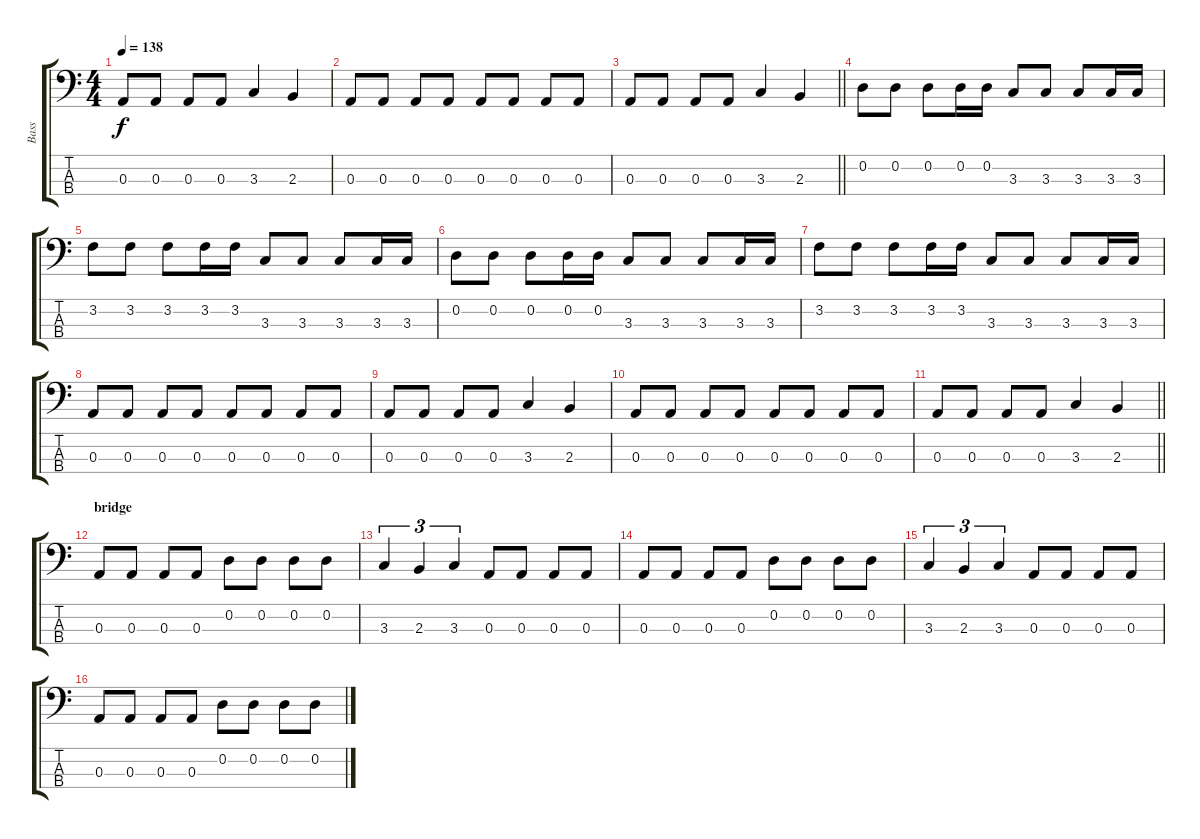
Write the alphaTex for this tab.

\track ("Bass" "Bass") {instrument electricbassfinger}
\staff {score tabs}
\tuning (G2 D2 A1 E1) {hide}
\ts (4 4)
\tempo 138
\clef f4
\ks c
0.3.8{dy f} 0.3.8 0.3.8 0.3.8 3.3.4 2.3.4 |
0.3.8 0.3.8 0.3.8 0.3.8 0.3.8 0.3.8 0.3.8 0.3.8 |
\barLineRight lightlight
0.3.8 0.3.8 0.3.8 0.3.8 3.3.4 2.3.4 |
0.2.8 0.2.8 0.2.8 0.2.16 0.2.16 3.3.8 3.3.8 3.3.8 3.3.16 3.3.16 |
3.2.8 3.2.8 3.2.8 3.2.16 3.2.16 3.3.8 3.3.8 3.3.8 3.3.16 3.3.16 |
0.2.8 0.2.8 0.2.8 0.2.16 0.2.16 3.3.8 3.3.8 3.3.8 3.3.16 3.3.16 |
3.2.8 3.2.8 3.2.8 3.2.16 3.2.16 3.3.8 3.3.8 3.3.8 3.3.16 3.3.16 |
0.3.8 0.3.8 0.3.8 0.3.8 0.3.8 0.3.8 0.3.8 0.3.8 |
0.3.8 0.3.8 0.3.8 0.3.8 3.3.4 2.3.4 |
0.3.8 0.3.8 0.3.8 0.3.8 0.3.8 0.3.8 0.3.8 0.3.8 |
\barLineRight lightlight
0.3.8 0.3.8 0.3.8 0.3.8 3.3.4 2.3.4 |
\section ("" "bridge")
0.3.8 0.3.8 0.3.8 0.3.8 0.2.8 0.2.8 0.2.8 0.2.8 |
3.3.4{tu (3 2)} 2.3.4{tu (3 2)} 3.3.4{tu (3 2)} 0.3.8 0.3.8 0.3.8 0.3.8 |
0.3.8 0.3.8 0.3.8 0.3.8 0.2.8 0.2.8 0.2.8 0.2.8 |
3.3.4{tu (3 2)} 2.3.4{tu (3 2)} 3.3.4{tu (3 2)} 0.3.8 0.3.8 0.3.8 0.3.8 |
0.3.8 0.3.8 0.3.8 0.3.8 0.2.8 0.2.8 0.2.8 0.2.8
